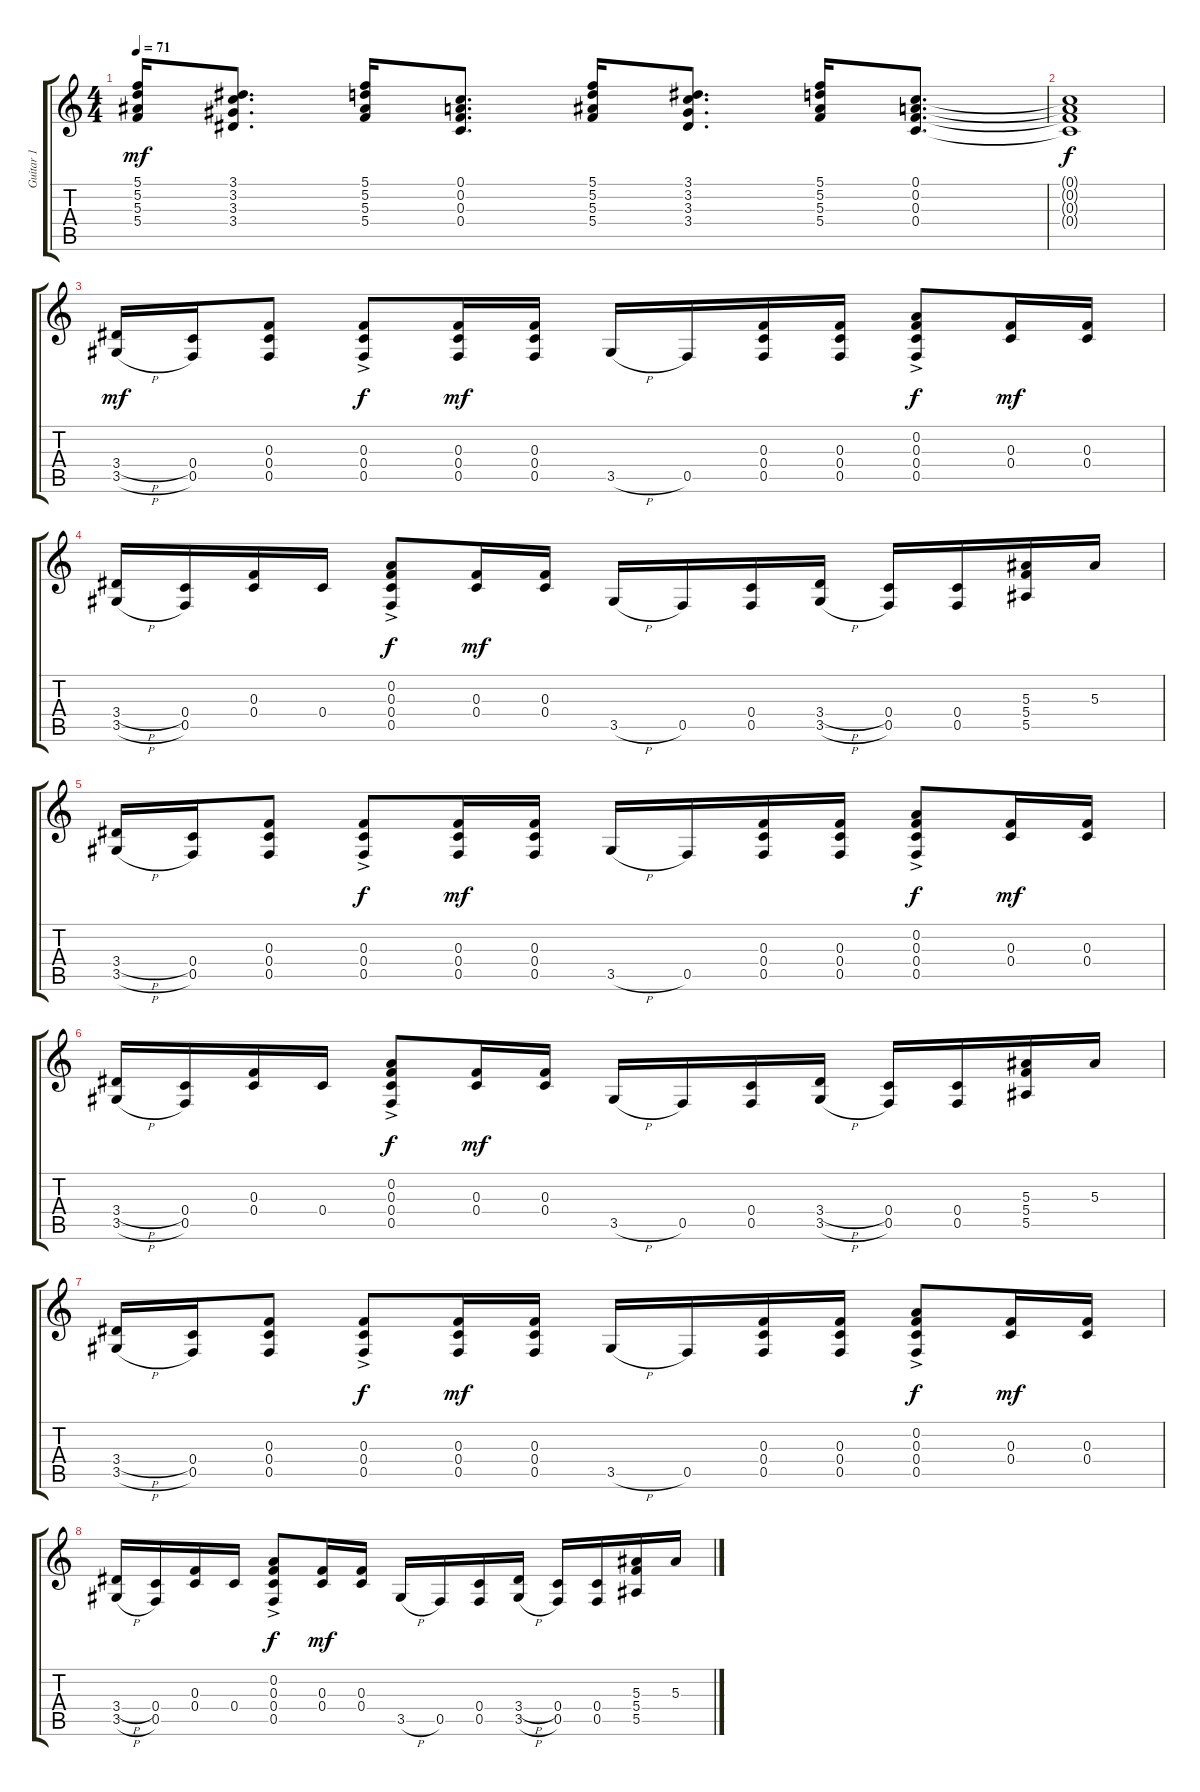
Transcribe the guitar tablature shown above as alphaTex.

\track ("Guitar 1" "Guitar 1") {instrument electricguitarclean}
\staff {score tabs}
\tuning (C4 A3 F3 C3 F2 C2) {hide}
\ts (4 4)
\tempo 71
\clef g2
\ks c
(5.1 5.2 5.3 5.4).16{dy mf} (3.1 3.2 3.3 3.4).8{d} (5.1 5.2 5.3 5.4).16 (0.1 0.2 0.3 0.4).8{d} (5.1 5.2 5.3 5.4).16 (3.1 3.2 3.3 3.4).8{d} (5.1 5.2 5.3 5.4).16 (0.1 0.2 0.3 0.4).8{d} |
(0.1{t} 0.2{t} 0.3{t} 0.4{t}).1{dy f} |
(3.4{h} 3.5{h}).16{dy mf} (0.4 0.5).16 (0.3 0.4 0.5).8 (0.3{ac} 0.4{ac} 0.5{ac}).8{dy f} (0.3 0.4 0.5).16{dy mf} (0.3 0.4 0.5).16 3.5{h}.16 0.5.16 (0.3 0.4 0.5).16 (0.3 0.4 0.5).16 (0.2{ac} 0.3{ac} 0.4{ac} 0.5{ac}).8{dy f} (0.3 0.4).16{dy mf} (0.3 0.4).16 |
(3.4{h} 3.5{h}).16 (0.4 0.5).16 (0.3 0.4).16 0.4.16 (0.2{ac} 0.3{ac} 0.4{ac} 0.5{ac}).8{dy f} (0.3 0.4).16{dy mf} (0.3 0.4).16 3.5{h}.16 0.5.16 (0.4 0.5).16 (3.4{h} 3.5{h}).16 (0.4 0.5).16 (0.4 0.5).16 (5.3 5.4 5.5).16 5.3.16 |
(3.4{h} 3.5{h}).16 (0.4 0.5).16 (0.3 0.4 0.5).8 (0.3{ac} 0.4{ac} 0.5{ac}).8{dy f} (0.3 0.4 0.5).16{dy mf} (0.3 0.4 0.5).16 3.5{h}.16 0.5.16 (0.3 0.4 0.5).16 (0.3 0.4 0.5).16 (0.2{ac} 0.3{ac} 0.4{ac} 0.5{ac}).8{dy f} (0.3 0.4).16{dy mf} (0.3 0.4).16 |
(3.4{h} 3.5{h}).16 (0.4 0.5).16 (0.3 0.4).16 0.4.16 (0.2{ac} 0.3{ac} 0.4{ac} 0.5{ac}).8{dy f} (0.3 0.4).16{dy mf} (0.3 0.4).16 3.5{h}.16 0.5.16 (0.4 0.5).16 (3.4{h} 3.5{h}).16 (0.4 0.5).16 (0.4 0.5).16 (5.3 5.4 5.5).16 5.3.16 |
(3.4{h} 3.5{h}).16 (0.4 0.5).16 (0.3 0.4 0.5).8 (0.3{ac} 0.4{ac} 0.5{ac}).8{dy f} (0.3 0.4 0.5).16{dy mf} (0.3 0.4 0.5).16 3.5{h}.16 0.5.16 (0.3 0.4 0.5).16 (0.3 0.4 0.5).16 (0.2{ac} 0.3{ac} 0.4{ac} 0.5{ac}).8{dy f} (0.3 0.4).16{dy mf} (0.3 0.4).16 |
(3.4{h} 3.5{h}).16 (0.4 0.5).16 (0.3 0.4).16 0.4.16 (0.2{ac} 0.3{ac} 0.4{ac} 0.5{ac}).8{dy f} (0.3 0.4).16{dy mf} (0.3 0.4).16 3.5{h}.16 0.5.16 (0.4 0.5).16 (3.4{h} 3.5{h}).16 (0.4 0.5).16 (0.4 0.5).16 (5.3 5.4 5.5).16 5.3.16
